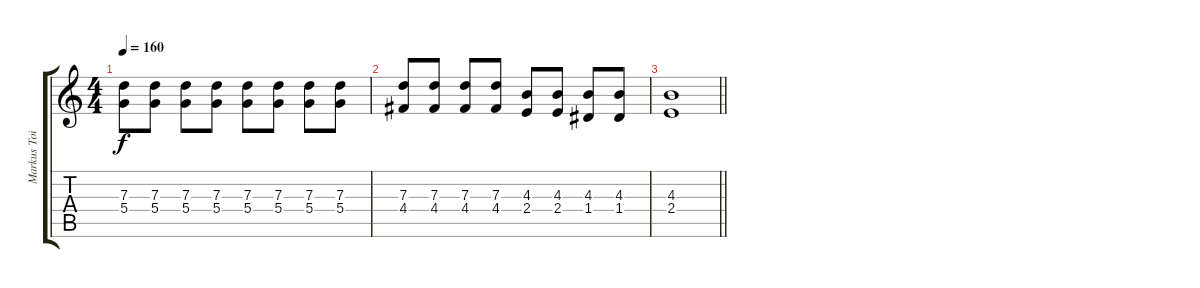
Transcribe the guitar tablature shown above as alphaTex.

\track ("Markus Toivonen" "Markus Toi") {instrument distortionguitar}
\staff {score tabs}
\tuning (E4 B3 G3 D3 A2 E2) {hide}
\ts (4 4)
\tempo 160
\clef g2
\ks c
(7.3 5.4).8{dy f} (7.3 5.4).8 (7.3 5.4).8 (7.3 5.4).8 (7.3 5.4).8 (7.3 5.4).8 (7.3 5.4).8 (7.3 5.4).8 |
(7.3 4.4).8 (7.3 4.4).8 (7.3 4.4).8 (7.3 4.4).8 (4.3 2.4).8 (4.3 2.4).8 (4.3 1.4).8 (4.3 1.4).8 |
\barLineRight lightlight
(4.3 2.4).1
